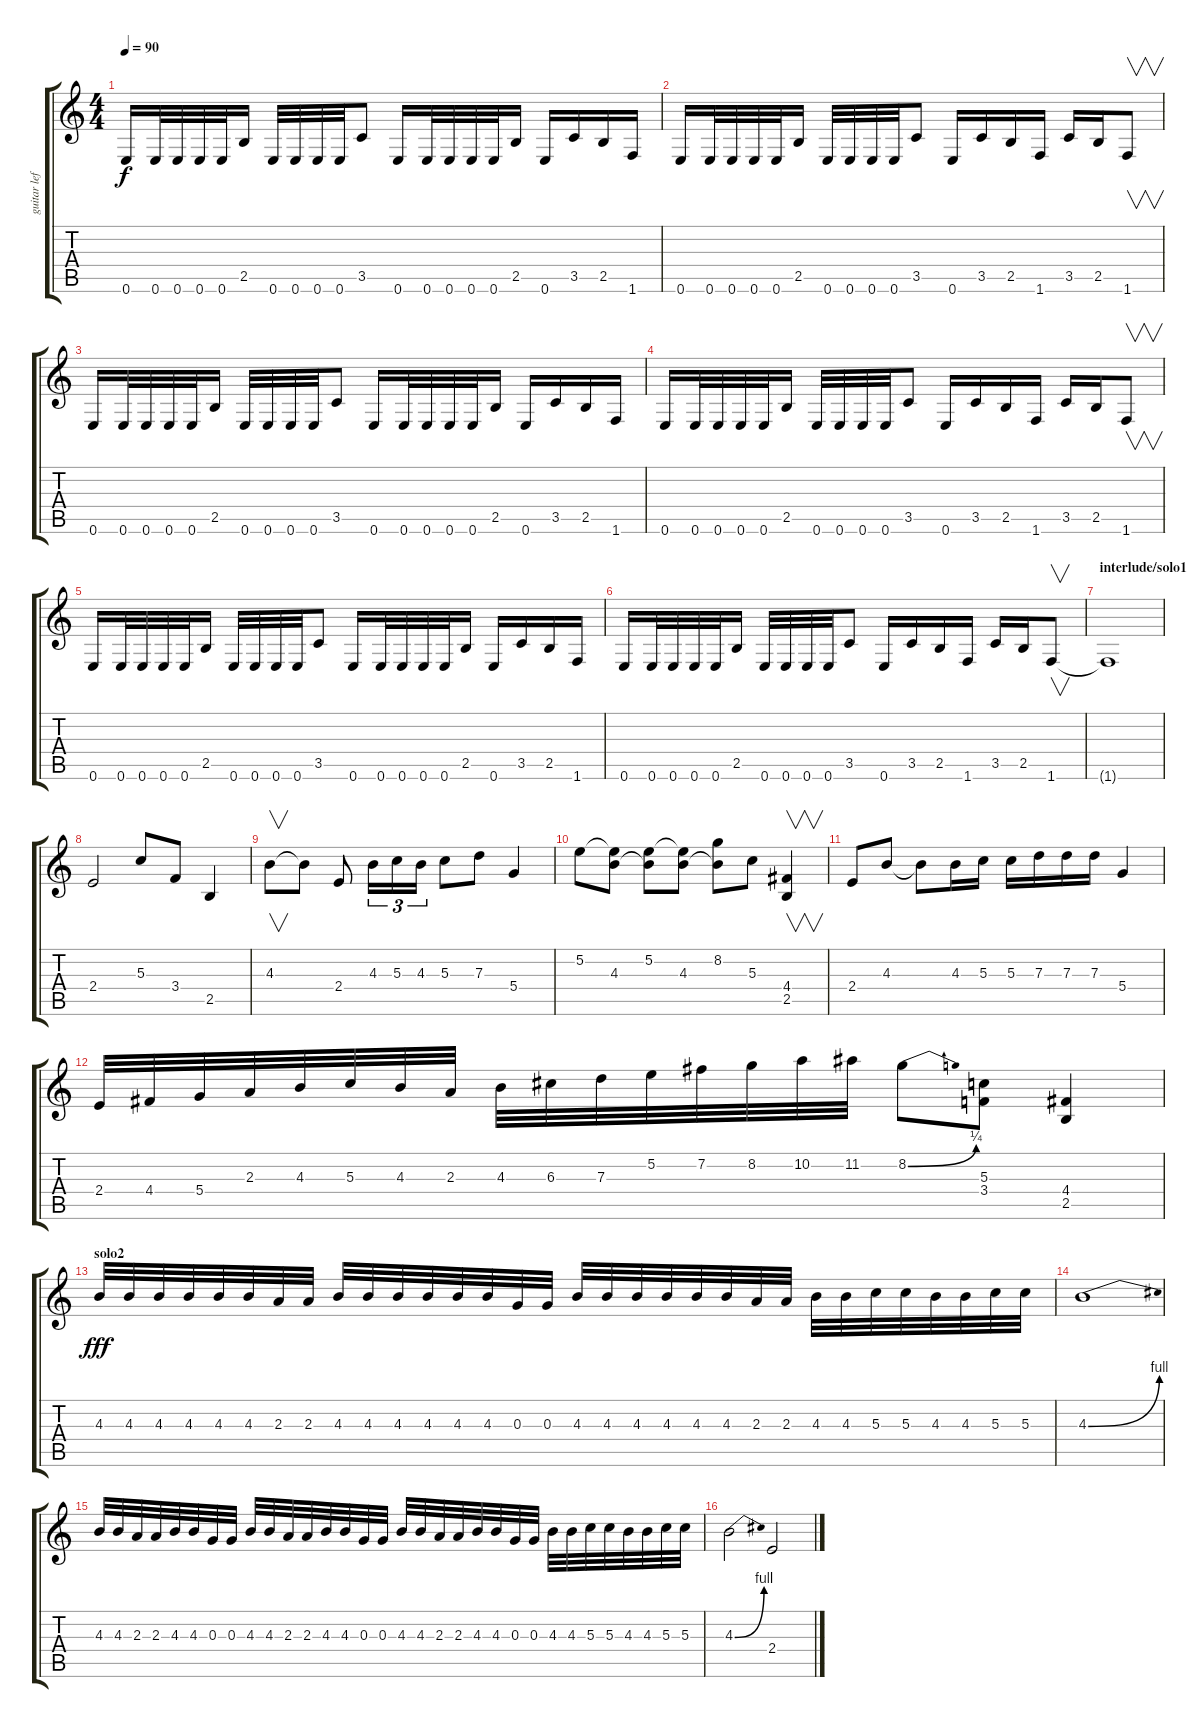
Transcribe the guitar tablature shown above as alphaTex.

\track ("guitar left" "guitar lef") {instrument distortionguitar}
\staff {score tabs}
\tuning (E4 B3 G3 D3 A2 E2) {hide}
\ts (4 4)
\tempo 90
\clef g2
\ks c
0.6.16{dy f} 0.6.32 0.6.32 0.6.32 0.6.32 2.5.16 0.6.32 0.6.32 0.6.32 0.6.32 3.5.8 0.6.16 0.6.32 0.6.32 0.6.32 0.6.32 2.5.16 0.6.16 3.5.16 2.5.16 1.6.16 |
0.6.16 0.6.32 0.6.32 0.6.32 0.6.32 2.5.16 0.6.32 0.6.32 0.6.32 0.6.32 3.5.8 0.6.16 3.5.16 2.5.16 1.6.16 3.5.16 2.5.16 1.6.8{v} |
0.6.16 0.6.32 0.6.32 0.6.32 0.6.32 2.5.16 0.6.32 0.6.32 0.6.32 0.6.32 3.5.8 0.6.16 0.6.32 0.6.32 0.6.32 0.6.32 2.5.16 0.6.16 3.5.16 2.5.16 1.6.16 |
0.6.16 0.6.32 0.6.32 0.6.32 0.6.32 2.5.16 0.6.32 0.6.32 0.6.32 0.6.32 3.5.8 0.6.16 3.5.16 2.5.16 1.6.16 3.5.16 2.5.16 1.6.8{v} |
0.6.16 0.6.32 0.6.32 0.6.32 0.6.32 2.5.16 0.6.32 0.6.32 0.6.32 0.6.32 3.5.8 0.6.16 0.6.32 0.6.32 0.6.32 0.6.32 2.5.16 0.6.16 3.5.16 2.5.16 1.6.16 |
0.6.16 0.6.32 0.6.32 0.6.32 0.6.32 2.5.16 0.6.32 0.6.32 0.6.32 0.6.32 3.5.8 0.6.16 3.5.16 2.5.16 1.6.16 3.5.16 2.5.16 1.6.8{v} |
\section ("" "interlude/solo1")
1.6{t}.1 |
2.4.2 5.3.8 3.4.8 2.5.4 |
4.3.8{v} 4.3{t}.8 2.4.8 4.3.16{tu (3 2)} 5.3.16{tu (3 2)} 4.3.16{tu (3 2)} 5.3.8 7.3.8 5.4.4 |
5.2.8 (5.2{t} 4.3).8 (5.2 4.3{t}).8 (5.2{t} 4.3).8 (8.2 4.3{t}).8 5.3.8 (4.4 2.5).4{v} |
2.4.8 4.3.8 4.3{t}.8 4.3.16 5.3.16 5.3.16 7.3.16 7.3.16 7.3.16 5.4.4 |
2.4.32 4.4.32 5.4.32 2.3.32 4.3.32 5.3.32 4.3.32 2.3.32 4.3.32 6.3.32 7.3.32 5.2.32 7.2.32 8.2.32 10.2.32 11.2.32 8.2{be (bend 0 0 60 1)}.8 (5.3 3.4).8 (4.4 2.5).4 |
\section ("" "solo2")
4.3.32{dy fff} 4.3.32 4.3.32 4.3.32 4.3.32 4.3.32 2.3.32 2.3.32 4.3.32 4.3.32 4.3.32 4.3.32 4.3.32 4.3.32 0.3.32 0.3.32 4.3.32 4.3.32 4.3.32 4.3.32 4.3.32 4.3.32 2.3.32 2.3.32 4.3.32 4.3.32 5.3.32 5.3.32 4.3.32 4.3.32 5.3.32 5.3.32 |
4.3{be (bend 0 0 60 4)}.1 |
4.3.32 4.3.32 2.3.32 2.3.32 4.3.32 4.3.32 0.3.32 0.3.32 4.3.32 4.3.32 2.3.32 2.3.32 4.3.32 4.3.32 0.3.32 0.3.32 4.3.32 4.3.32 2.3.32 2.3.32 4.3.32 4.3.32 0.3.32 0.3.32 4.3.32 4.3.32 5.3.32 5.3.32 4.3.32 4.3.32 5.3.32 5.3.32 |
4.3{be (bend 0 0 60 4)}.2 2.4.2
